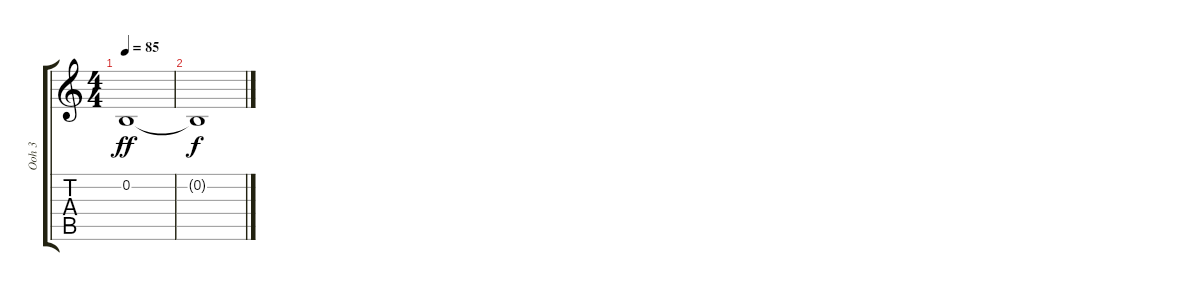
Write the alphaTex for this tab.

\track ("Ooh 3" "Ooh 3") {instrument voiceoohs}
\staff {score tabs}
\tuning (E4 B3 G3 D3 A2 E2) {hide}
\ts (4 4)
\tempo 85
\clef g2
\ks c
0.2.1{dy ff} |
0.2{t}.1{dy f}
